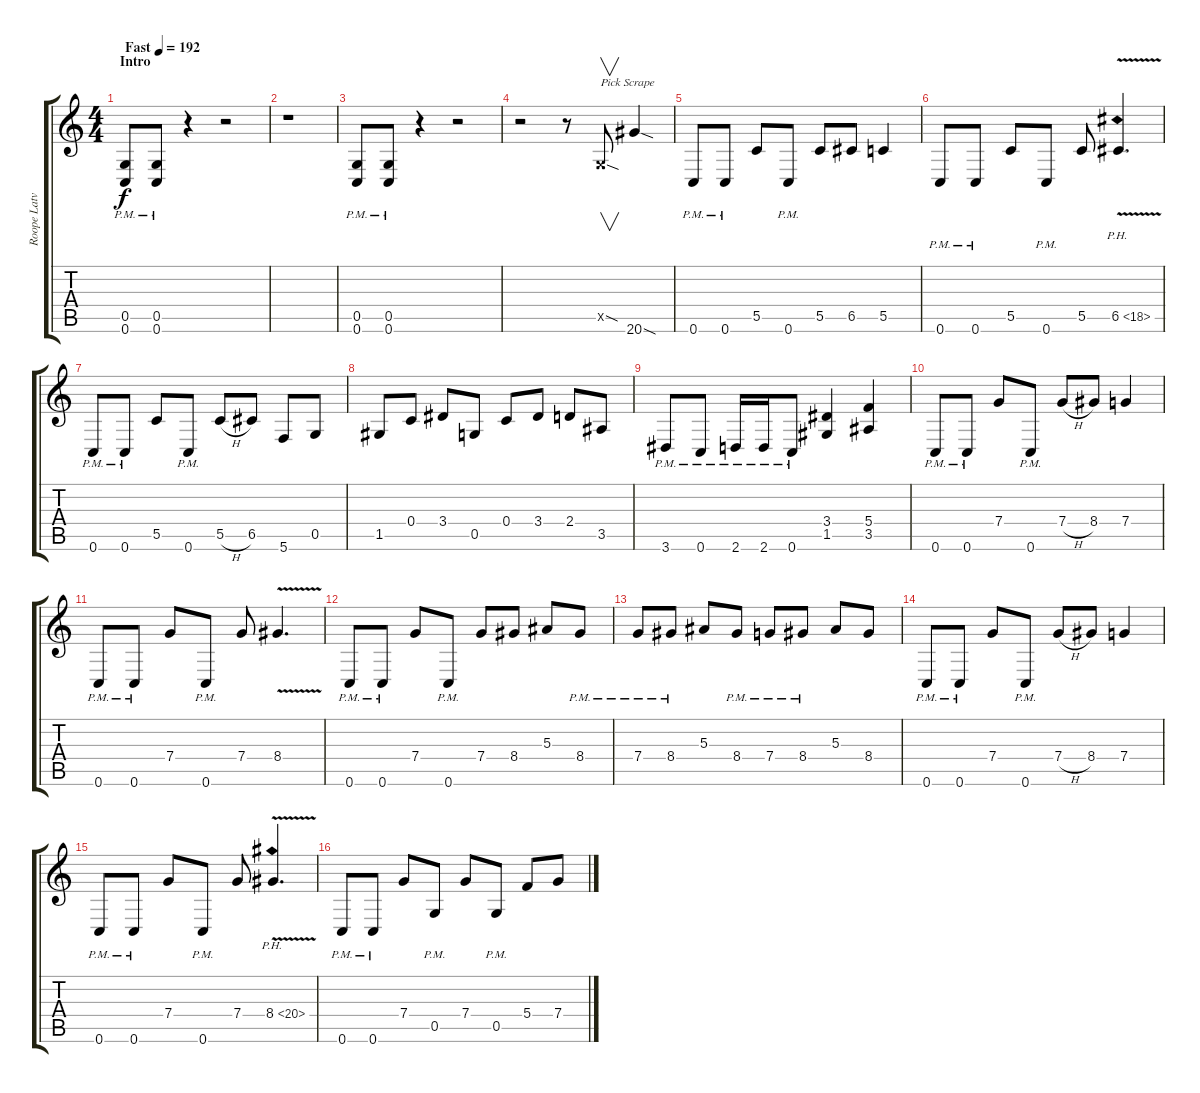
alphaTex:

\track ("Roope Latvala" "Roope Latv") {instrument distortionguitar}
\staff {score tabs}
\tuning (D4 A3 F3 C3 G2 C2) {hide}
\ts (4 4)
\section ("" "Intro")
\tempo (192 "Fast")
\clef g2
\ks c
(0.5{pm} 0.6{pm}).8{dy f instrument distortionguitar} (0.5{pm} 0.6{pm}).8 r.4 r.2 |
r.1 |
(0.5{pm} 0.6{pm}).8 (0.5{pm} 0.6{pm}).8 r.4 r.2 |
r.2 r.8 0.5{sod x}.8{v txt "Pick Scrape"} 20.6{sod}.4 |
0.6{pm}.8 0.6{pm}.8 5.5.8 0.6{pm}.8 5.5.8 6.5.8 5.5.4 |
0.6{pm}.8 0.6{pm}.8 5.5.8 0.6{pm}.8 5.5.8 6.5{ph 12 v}.4{d} |
0.6{pm}.8 0.6{pm}.8 5.5.8 0.6{pm}.8 5.5{h}.8 6.5.8 5.6.8 0.5.8 |
1.5.8 0.4.8 3.4.8 0.5.8 0.4.8 3.4.8 2.4.8 3.5.8 |
3.6{pm}.8 0.6{pm}.8 2.6{pm}.16 2.6{pm}.16 0.6{pm}.8 (3.4 1.5).4 (5.4 3.5).4 |
0.6{pm}.8 0.6{pm}.8 7.4.8 0.6{pm}.8 7.4{h}.8 8.4.8 7.4.4 |
0.6{pm}.8 0.6{pm}.8 7.4.8 0.6{pm}.8 7.4.8 8.4{v}.4{d} |
0.6{pm}.8 0.6{pm}.8 7.4.8 0.6{pm}.8 7.4.8 8.4.8 5.3.8 8.4{pm}.8 |
7.4{pm}.8 8.4{pm}.8 5.3.8 8.4{pm}.8 7.4{pm}.8 8.4{pm}.8 5.3.8 8.4.8 |
0.6{pm}.8 0.6{pm}.8 7.4.8 0.6{pm}.8 7.4{h}.8 8.4.8 7.4.4 |
0.6{pm}.8 0.6{pm}.8 7.4.8 0.6{pm}.8 7.4.8 8.4{ph 12 v}.4{d} |
0.6{pm}.8 0.6{pm}.8 7.4.8 0.5{pm}.8 7.4.8 0.5{pm}.8 5.4.8 7.4.8
